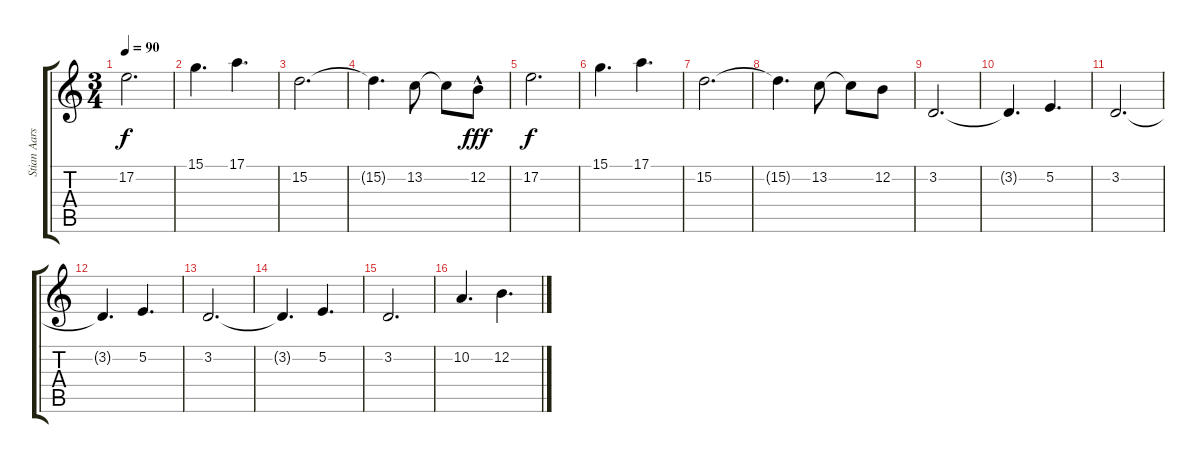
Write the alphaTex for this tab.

\track ("Stian Aarstad" "Stian Aars") {instrument pad2warm}
\staff {score tabs}
\tuning (E4 B3 G3 D3 A2 E2) {hide}
\ts (3 4)
\tempo 90
\clef g2
\ks c
17.2.2{d dy f} |
15.1.4{d} 17.1.4{d} |
15.2.2{d} |
15.2{t}.4{d} 13.2.8 13.2{t}.8 12.2{hac}.8{dy fff} |
17.2.2{d dy f} |
15.1.4{d} 17.1.4{d} |
15.2.2{d} |
15.2{t}.4{d} 13.2.8 13.2{t}.8 12.2.8 |
3.2.2{d} |
3.2{t}.4{d} 5.2.4{d} |
3.2.2{d} |
3.2{t}.4{d} 5.2.4{d} |
3.2.2{d} |
3.2{t}.4{d} 5.2.4{d} |
3.2.2{d} |
10.2.4{d} 12.2.4{d}
